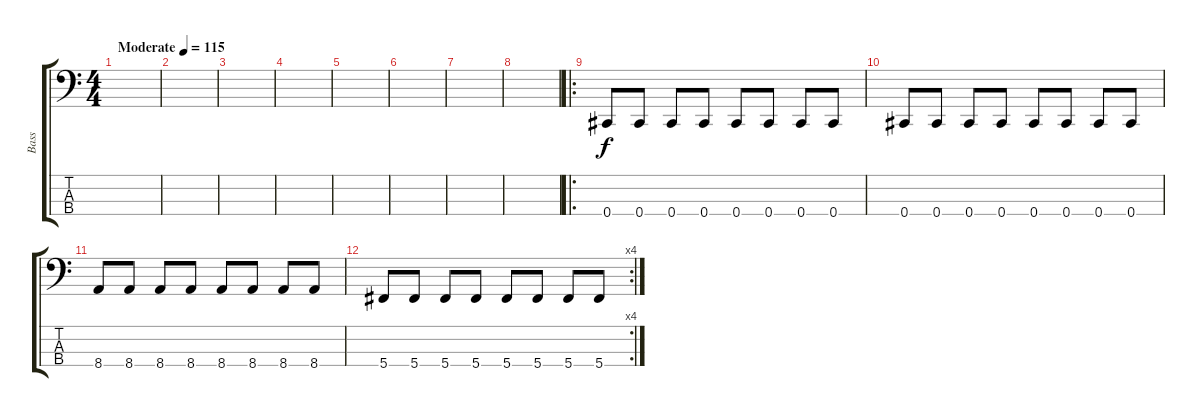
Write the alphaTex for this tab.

\track ("Bass" "Bass") {instrument electricbassfinger}
\staff {score tabs}
\tuning (Gb2 Db2 Ab1 Db1) {hide}
\ts (4 4)
\tempo (115 "Moderate")
\clef f4
\ks c
|
|
|
|
|
|
|
|
\ro
0.4.8 0.4.8 0.4.8 0.4.8 0.4.8 0.4.8 0.4.8 0.4.8 |
0.4.8 0.4.8 0.4.8 0.4.8 0.4.8 0.4.8 0.4.8 0.4.8 |
8.4.8 8.4.8 8.4.8 8.4.8 8.4.8 8.4.8 8.4.8 8.4.8 |
\rc 4
5.4.8 5.4.8 5.4.8 5.4.8 5.4.8 5.4.8 5.4.8 5.4.8
